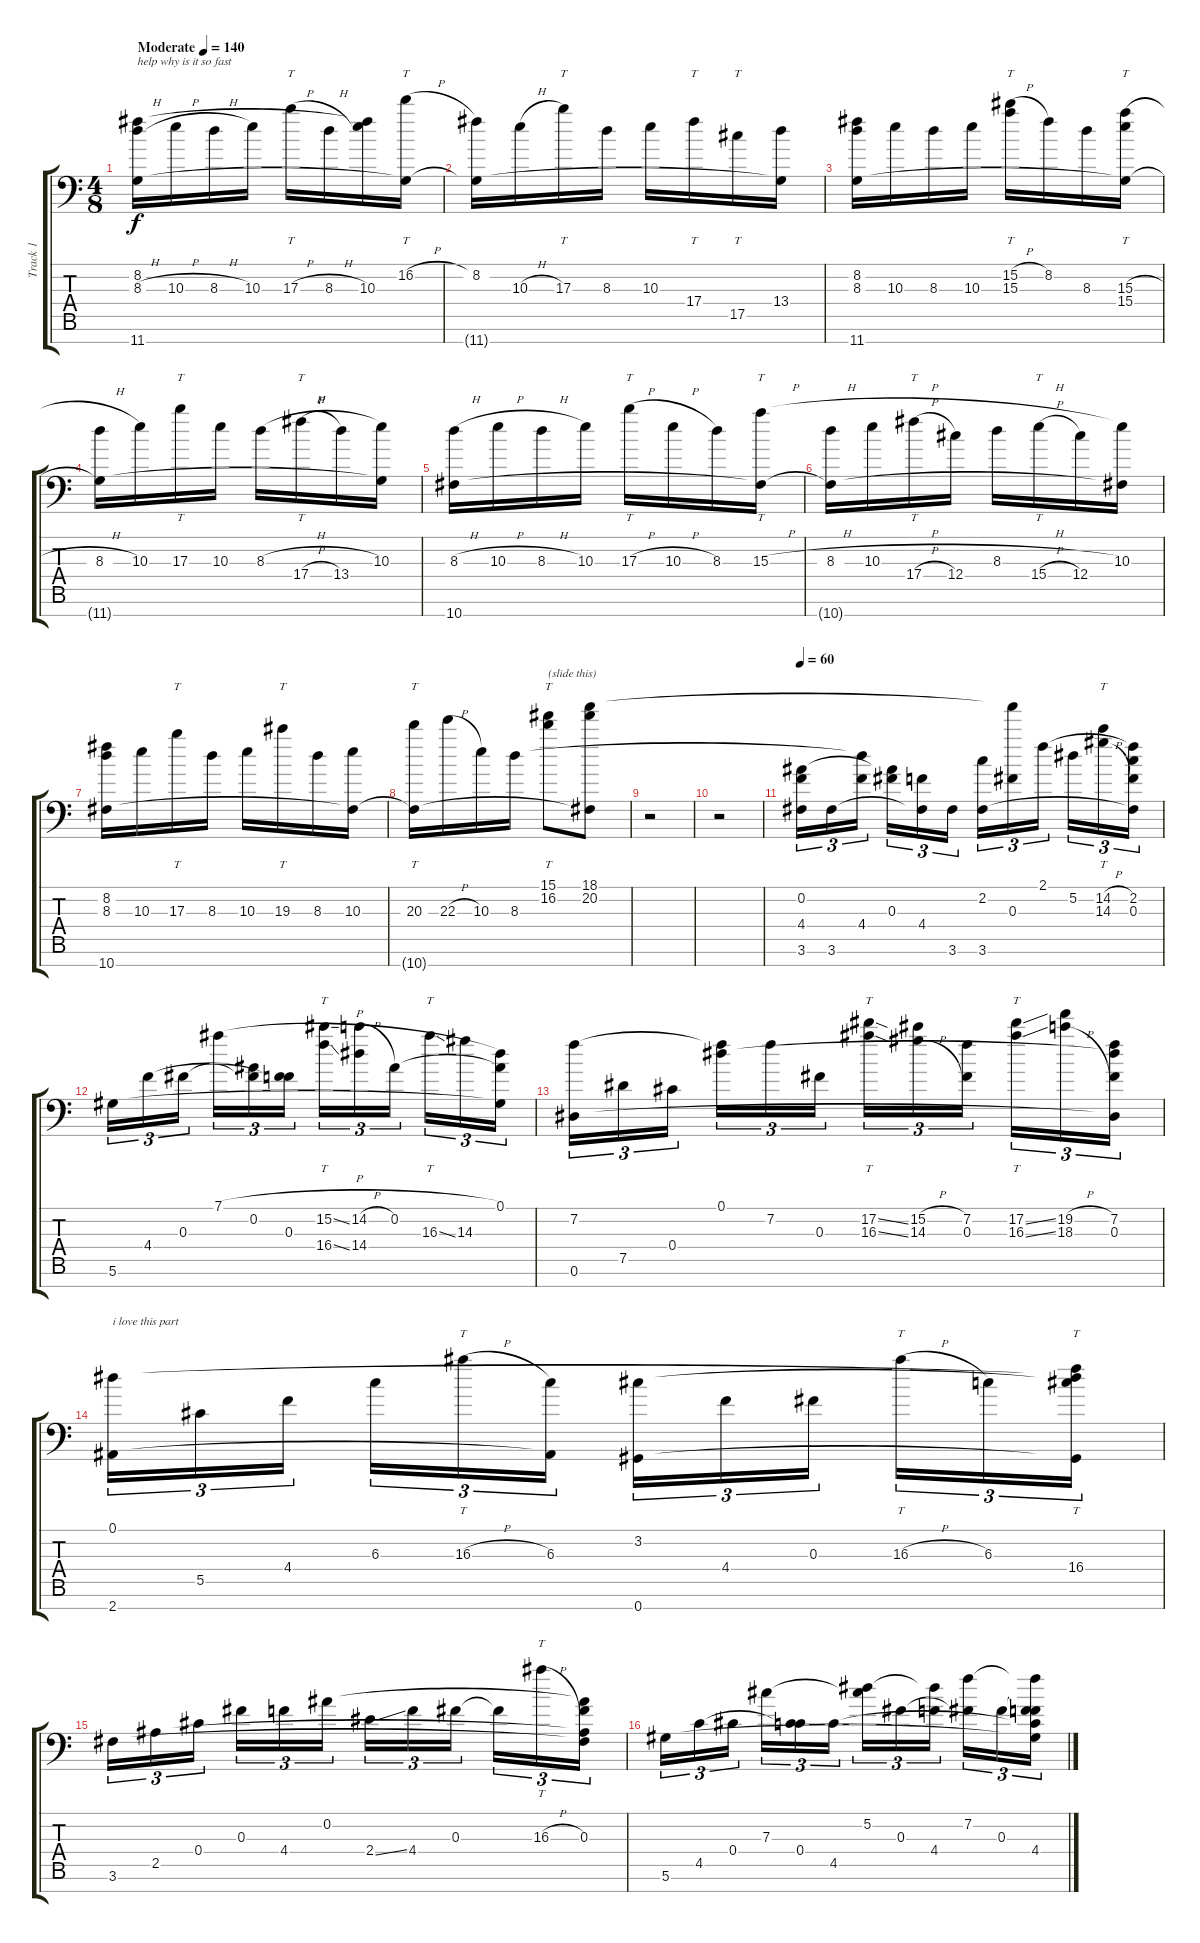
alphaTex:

\track ("Track 1" "Track 1") {instrument electricguitarclean}
\staff {score tabs}
\tuning (Eb4 Bb3 Gb3 Db3 Ab2 Eb2 Ab1) {hide}
\ts (4 8)
\tempo (140 "Moderate")
\clef f4
\ks c
(8.2 8.3{h} 11.7).16{txt "help why is it so fast" dy f instrument electricguitarclean} 10.3{h}.16 8.3{h}.16 10.3.16 17.3{h}.16{tt} 8.3{h}.16 (8.2{t} 10.3).16 (16.2{h} 11.7{t}).16{tt} |
(8.2 11.7{t}).16 10.3{h}.16 17.3.16{tt} 8.3.16 10.3.16 17.4.16{tt} 17.5.16{tt} (13.4 11.7{t}).16 |
(8.2 8.3 11.7).16 10.3.16 8.3.16 10.3.16 (15.2{h} 15.3).16{tt} 8.2.16 8.3.16 (15.3{h} 15.4 11.7{t}).16{tt} |
(8.3{h} 11.7{t}).16 10.3.16 17.3.16{tt} 10.3.16 8.3{h}.16 17.4{h}.16{tt} 13.4.16 (10.3 11.7{t}).16 |
(8.3{h} 10.7).16 10.3{h}.16 8.3{h}.16 10.3.16 17.3{h}.16{tt} 10.3{h}.16 8.3.16 (15.3{h} 10.7{t}).16{tt} |
(8.3{h} 10.7{t}).16 10.3{h}.16 17.4{h}.16{tt} 12.4.16 8.3{h}.16 15.4{h}.16{tt} 12.4.16 (10.3 10.7{t}).16 |
(8.2 8.3 10.7).16 10.3.16 17.3.16{tt} 8.3.16 10.3.16 19.3.16{tt} 8.3.16 (10.3 10.7{t}).16 |
(20.3 10.7{t}).16{tt} 22.3{h}.16 10.3.16 8.3.16 (15.1 16.2).8{tt txt "(slide this)"} (18.1 20.2 10.7{t}).8 |
r.2 |
r.2 |
\tempo 60
(0.2 4.4 3.6).16{tu (3 2)} 3.6.16{tu (3 2)} (8.3{t} 4.4).16{tu (3 2)} (0.2{t} 0.3).16{tu (3 2)} (4.4 3.6{t}).16{tu (3 2)} 3.6.16{tu (3 2)} (2.2 3.6).16{tu (3 2)} (18.1{t} 0.3).16{tu (3 2)} 2.1.16{tu (3 2)} 5.2.16{tu (3 2)} (14.2{h} 14.3{h}).16{tt tu (3 2)} (2.1{t} 2.2 0.3 3.6{t}).16{tu (3 2)} |
5.6.16{tu (3 2)} 4.4.16{tu (3 2)} 0.3.16{tu (3 2)} 7.1{h}.16{tu (3 2)} (0.2 0.3{t}).16{tu (3 2)} (0.3 4.4{t}).16{tu (3 2)} (15.2{ss} 16.4{ss}).16{tt tu (3 2)} (14.2{h} 14.4).16{tu (3 2)} 0.2.16{tu (3 2)} 16.3{ss}.16{tt tu (3 2)} 14.3.16{tu (3 2)} (0.1 0.2{t} 5.6{t}).16{tu (3 2)} |
(7.2 0.6).16{tu (3 2)} 7.5.16{tu (3 2)} 0.4.16{tu (3 2)} (0.1 7.2{t}).16{tu (3 2)} 7.2.16{tu (3 2)} 0.3.16{tu (3 2)} (17.2{ss} 16.3{ss}).16{tt tu (3 2)} (15.2{h} 14.3{h}).16{tu (3 2)} (7.2 0.3).16{tu (3 2)} (17.2{ss} 16.3{ss}).16{tt tu (3 2)} (19.2{h} 18.3{h}).16{tu (3 2)} (0.1{t} 7.2 0.3 0.6{t}).16{tu (3 2)} |
(0.1 2.7).16{tu (3 2) txt "i love this part"} 5.5.16{tu (3 2)} 4.4.16{tu (3 2)} 6.3.16{tu (3 2)} 16.3{h}.16{tt tu (3 2)} (6.3 2.7{t}).16{tu (3 2)} (3.2 0.7).16{tu (3 2)} 4.4.16{tu (3 2)} 0.3.16{tu (3 2)} 16.3{h}.16{tt tu (3 2)} 6.3.16{tu (3 2)} (0.1{t} 3.2{t} 16.4 0.7{t}).16{tt tu (3 2)} |
3.6.16{tu (3 2)} 2.5.16{tu (3 2)} 0.4.16{tu (3 2)} 0.3.16{tu (3 2)} 4.4.16{tu (3 2)} 0.2.16{tu (3 2)} 2.4{ss}.16{tu (3 2)} 4.4.16{tu (3 2)} 0.3.16{tu (3 2)} 0.3{t}.16{tu (3 2)} 16.3{h}.16{tt tu (3 2)} (0.2{t} 0.3 2.5{t} 3.6{t}).16{tu (3 2)} |
5.6.16{tu (3 2)} 4.5.16{tu (3 2)} 0.4.16{tu (3 2)} 7.3.16{tu (3 2)} (0.4 4.5{t}).16{tu (3 2)} 4.5.16{tu (3 2)} (5.2 7.3{t}).16{tu (3 2)} 0.3.16{tu (3 2)} (5.2{t} 4.4).16{tu (3 2)} (7.2 0.3{t}).16{tu (3 2)} 0.3.16{tu (3 2)} (7.2{t} 0.3{t} 4.4 4.5{t} 5.6{t}).16{tu (3 2)}
